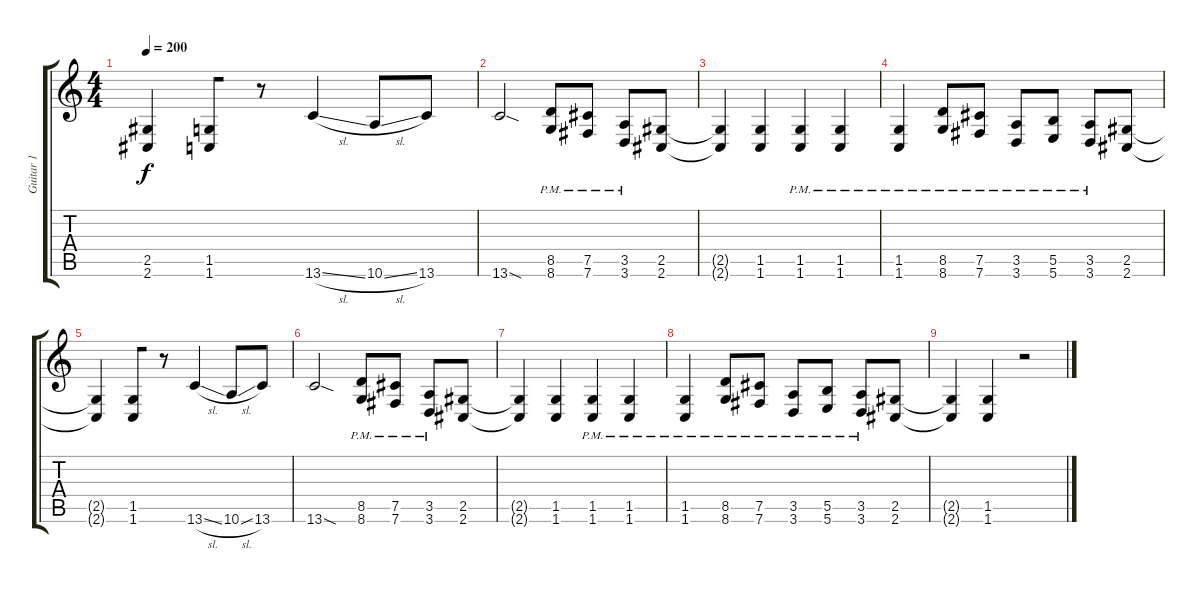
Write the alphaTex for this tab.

\track ("Guitar 1" "Guitar 1") {instrument distortionguitar}
\staff {score tabs}
\tuning (Db4 Ab3 E3 B2 Gb2 B1) {hide}
\ts (4 4)
\tempo 200
\clef g2
\ks c
(2.5{t} 2.6{t}).4{dy f} (1.5 1.6).8{beam merge} r.8 13.6{sl}.4{beam merge} 10.6{sl}.8 13.6.8 |
13.6{sod}.2{beam merge} (8.5{pm} 8.6{pm}).8{beam merge} (7.5{pm} 7.6{pm}).8 (3.5{pm} 3.6{pm}).8{beam merge} (2.5 2.6).8 |
(2.5{t} 2.6{t}).4 (1.5 1.6).4{beam merge} (1.5{pm} 1.6{pm}).4{beam merge} (1.5{pm} 1.6{pm}).4 |
(1.5{pm} 1.6{pm}).4{beam merge} (8.5{pm} 8.6{pm}).8 (7.5{pm} 7.6{pm}).8 (3.5{pm} 3.6{pm}).8 (5.5{pm} 5.6{pm}).8 (3.5{pm} 3.6{pm}).8 (2.5 2.6).8 |
(2.5{t} 2.6{t}).4 (1.5 1.6).8{beam merge} r.8 13.6{sl}.4{beam merge} 10.6{sl}.8 13.6.8 |
13.6{sod}.2{beam merge} (8.5{pm} 8.6{pm}).8{beam merge} (7.5{pm} 7.6{pm}).8 (3.5{pm} 3.6{pm}).8 (2.5 2.6).8 |
(2.5{t} 2.6{t}).4 (1.5 1.6).4 (1.5{pm} 1.6{pm}).4{beam merge} (1.5{pm} 1.6{pm}).4 |
(1.5{pm} 1.6{pm}).4{beam merge} (8.5{pm} 8.6{pm}).8 (7.5{pm} 7.6{pm}).8 (3.5{pm} 3.6{pm}).8 (5.5{pm} 5.6{pm}).8 (3.5{pm} 3.6{pm}).8{beam merge} (2.5 2.6).8 |
(2.5{t} 2.6{t}).4 (1.5 1.6).4 r.2
